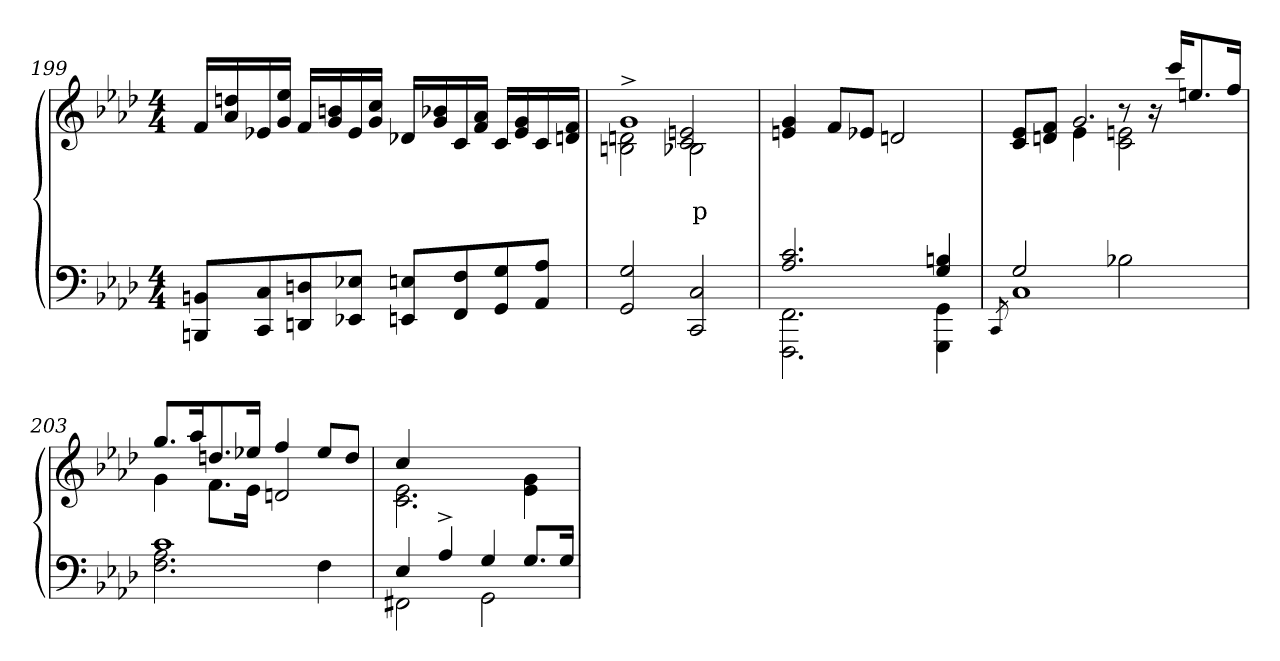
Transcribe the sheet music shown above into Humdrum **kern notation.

**kern	**kern	**text	**text
*part2	*part1	*part1	*part1
*staff2	*staff1	*staff1	*staff1
*clefF4	*clefG2	*	*
*k[b-e-a-d-]	*k[b-e-a-d-]	*	*
*M4/4	*M4/4	*	*
=199	=199	=199	=199
8BBn 8BBBnL	16fLL	.	.
.	16ddn 16a-	.	.
8C 8CC	16e-X	.	.
.	16ee- 16gJJ	.	.
8Dn 8DDn	16fLL	.	.
.	16bn 16g	.	.
8E-X 8EE-XJ	16e-	.	.
.	16cc 16gJJ	.	.
8En 8EEnL	16d-XLL	.	.
.	16b-X 16g	.	.
8F 8FF	16c	.	.
.	16a- 16fJJ	.	.
8G 8GG	16cLL	.	.
.	16g 16e-	.	.
8A- 8AA-J	16c	.	.
.	16f 16dnJJ	.	.
=200	=200	=200	=200
*	*^	*	*
*	*	*^	*	*
2G 2GG	1g^>	2dn 2Bn	2ryy	.	.
2C 2CC	.	2B-X	2en/ 2c/	.	p
*	*v	*v	*v	*	*
=201	=201	=201	=201
*^	*	*	*
2.c 2.A-	2.FF 2.FFF	4g 4en	.	.
.	.	8fL	.	.
.	.	8e-XJ	.	.
.	.	2dn	.	.
4Bn 4G	4GG 4GGG	.	.	.
=202	=202	=202	=202	=202
8qCC/	.	.	.	.
*	*	*^	*	*
*	*	*	*^	*	*
2G	1C	8e- 8cL	4ryy	2ryy	.	.
.	.	8f 8dnJ	.	.	.	.
.	.	2.g	4e-	.	.	.
2B-X\	.	.	2en 2c	8r	.	.
.	.	.	.	16r	.	.
.	.	.	.	16cccKL	.	.
.	.	.	.	8.een	.	.
.	.	.	.	16ffJk	.	.
*	*	*	*v	*v	*	*
=203	=203	=203	=203	=203	=203
1c	2.A- 2.F	8.ggL	4g	.	.
.	.	16aa-	.	.	.
.	.	8.ddn	8.fL	.	.
.	.	16ee-XJk	16e-J	.	.
.	.	4ff	2dn/	.	.
.	4F	8ee-L	.	.	.
.	.	8ddJ	.	.	.
=204	=204	=204	=204	=204	=204
4E-	2FF#X	4cc	2.e- 2.c	.	.
4A-^>	.	2.ryy	.	.	.
4G	2GG	.	.	.	.
8.GL	.	.	4g\ 4e-\	.	.
16GJk	.	.	.	.	.
*v	*v	*	*	*	*
*	*v	*v	*	*
=	=	=	=
*-	*-	*-	*-
